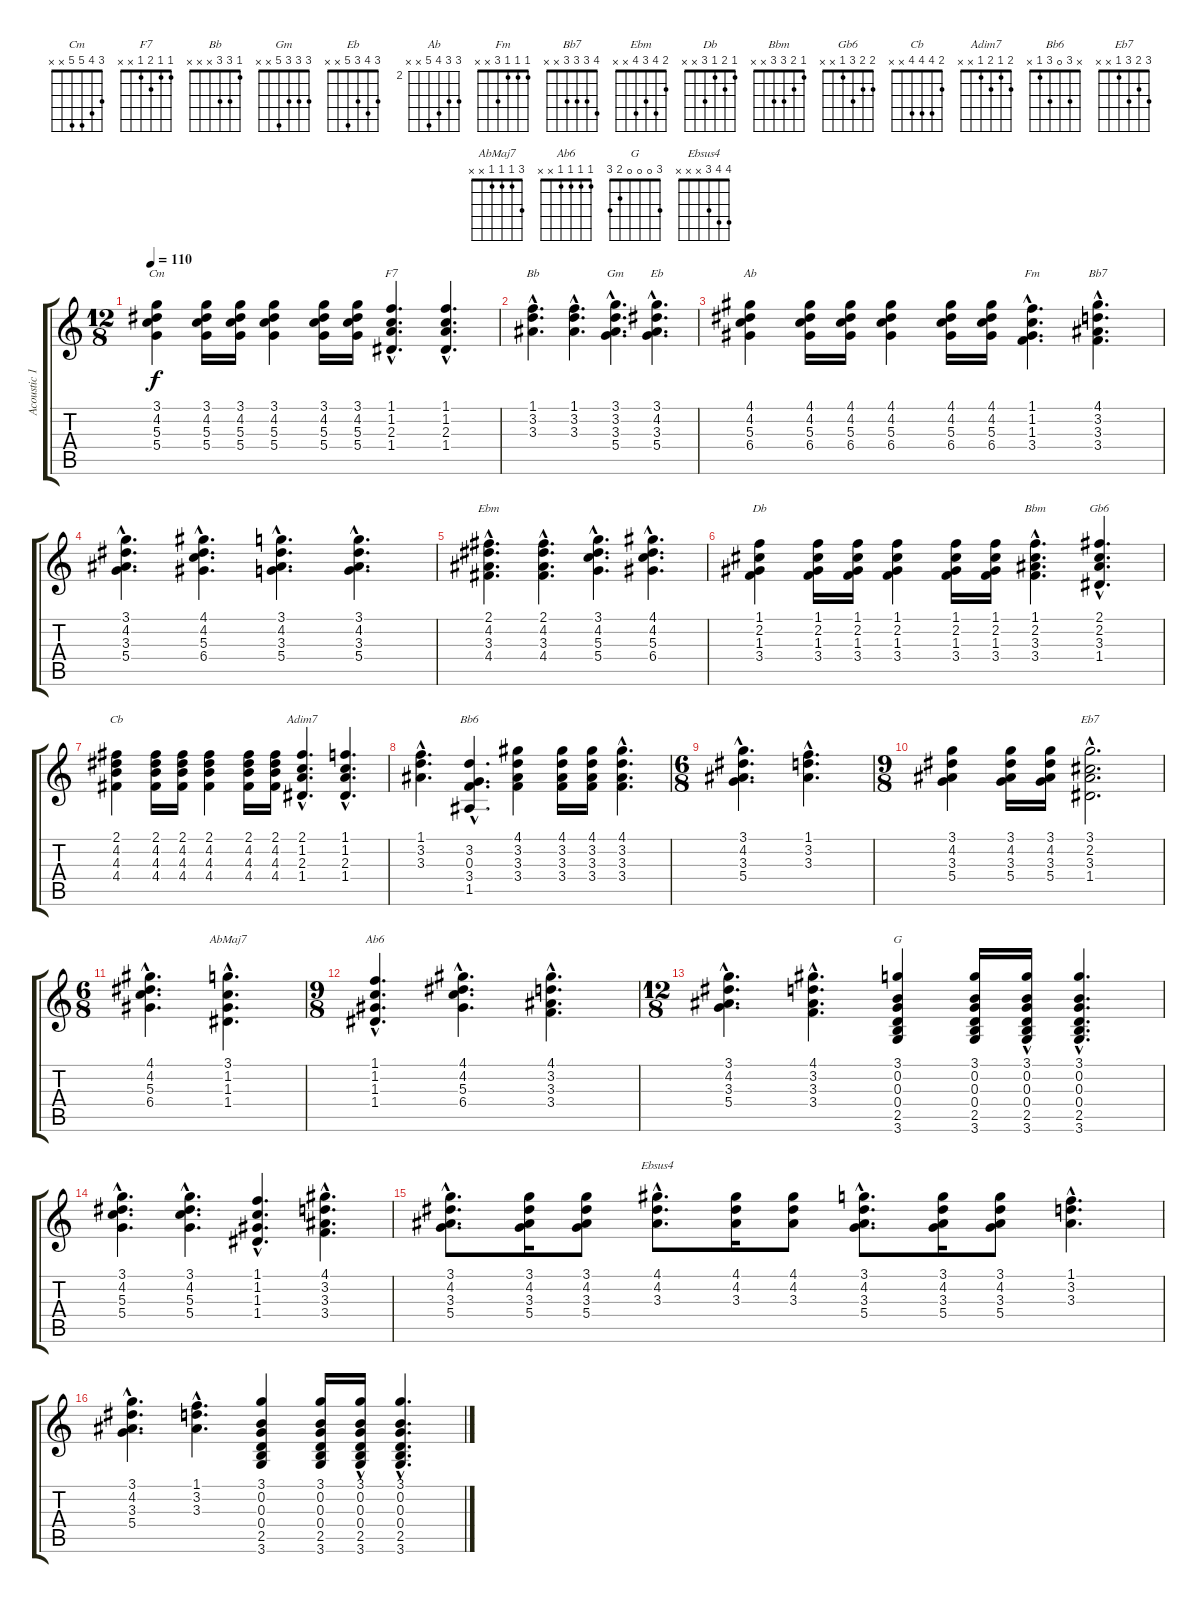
\track ("Acoustic 12 String Guitar" "Acoustic 1") {instrument acousticguitarnylon}
\staff {score tabs}
\tuning (E4 B3 G3 D3 A2 E2) {hide}
\chord ("Cm" 3 4 5 5 x x)
\chord ("F7" 1 1 2 1 x x)
\chord ("Bb" 1 3 3 x x x)
\chord ("Gm" 3 3 3 5 x x)
\chord ("Eb" 3 4 3 5 x x)
\chord ("Ab" 4 4 5 6 x x) {firstfret 2}
\chord ("Fm" 1 1 1 3 x x)
\chord ("Bb7" 4 3 3 3 x x)
\chord ("Ebm" 2 4 3 4 x x)
\chord ("Db" 1 2 1 3 x x)
\chord ("Bbm" 1 2 3 3 x x)
\chord ("Gb6" 2 2 3 1 x x)
\chord ("Cb" 2 4 4 4 x x)
\chord ("Adim7" 2 1 2 1 x x)
\chord ("Bb6" x 3 0 3 1 x)
\chord ("Eb7" 3 2 3 1 x x)
\chord ("AbMaj7" 3 1 1 1 x x)
\chord ("Ab6" 1 1 1 1 x x)
\chord ("G" 3 0 0 0 2 3)
\chord ("Ebsus4" 4 4 3 x x x)
\ts (12 8)
\section ("" " ")
\tempo 110
\clef g2
\ks c
(3.1 4.2 5.3 5.4).4{ch "Cm" dy f} (3.1 4.2 5.3 5.4).16 (3.1 4.2 5.3 5.4).16 (3.1 4.2 5.3 5.4).4 (3.1 4.2 5.3 5.4).16 (3.1 4.2 5.3 5.4).16 (1.1{hac} 1.2{hac} 2.3{hac} 1.4{hac}).4{d ch "F7"} (1.1{hac} 1.2{hac} 2.3{hac} 1.4{hac}).4{d} |
(1.1{hac} 3.2{hac} 3.3{hac}).4{d ch "Bb"} (1.1{hac} 3.2{hac} 3.3{hac}).4{d} (3.1{hac} 3.2{hac} 3.3{hac} 5.4{hac}).4{d ch "Gm"} (3.1{hac} 4.2{hac} 3.3{hac} 5.4{hac}).4{d ch "Eb"} |
(4.1 4.2 5.3 6.4).4{ch "Ab"} (4.1 4.2 5.3 6.4).16 (4.1 4.2 5.3 6.4).16 (4.1 4.2 5.3 6.4).4 (4.1 4.2 5.3 6.4).16 (4.1 4.2 5.3 6.4).16 (1.1{hac} 1.2{hac} 1.3{hac} 3.4{hac}).4{d ch "Fm"} (4.1{hac} 3.2{hac} 3.3{hac} 3.4{hac}).4{d ch "Bb7"} |
(3.1{hac} 4.2{hac} 3.3{hac} 5.4{hac}).4{d} (4.1{hac} 4.2{hac} 5.3{hac} 6.4{hac}).4{d} (3.1{hac} 4.2{hac} 3.3{hac} 5.4{hac}).4{d} (3.1{hac} 4.2{hac} 3.3{hac} 5.4{hac}).4{d} |
(2.1{hac} 4.2{hac} 3.3{hac} 4.4{hac}).4{d ch "Ebm"} (2.1{hac} 4.2{hac} 3.3{hac} 4.4{hac}).4{d} (3.1{hac} 4.2{hac} 5.3{hac} 5.4{hac}).4{d} (4.1{hac} 4.2{hac} 5.3{hac} 6.4{hac}).4{d} |
(1.1 2.2 1.3 3.4).4{ch "Db"} (1.1 2.2 1.3 3.4).16 (1.1 2.2 1.3 3.4).16 (1.1 2.2 1.3 3.4).4 (1.1 2.2 1.3 3.4).16 (1.1 2.2 1.3 3.4).16 (1.1{hac} 2.2{hac} 3.3{hac} 3.4{hac}).4{d ch "Bbm"} (2.1{hac} 2.2{hac} 3.3{hac} 1.4{hac}).4{d ch "Gb6"} |
(2.1 4.2 4.3 4.4).4{ch "Cb"} (2.1 4.2 4.3 4.4).16 (2.1 4.2 4.3 4.4).16 (2.1 4.2 4.3 4.4).4 (2.1 4.2 4.3 4.4).16 (2.1 4.2 4.3 4.4).16 (2.1{hac} 1.2{hac} 2.3{hac} 1.4{hac}).4{d ch "Adim7"} (1.1{hac} 1.2{hac} 2.3{hac} 1.4{hac}).4{d} |
(1.1{hac} 3.2{hac} 3.3{hac}).4{d} (3.2{hac} 0.3{hac} 3.4{hac} 1.5{hac}).4{d ch "Bb6"} (4.1 3.2 3.3 3.4).4 (4.1 3.2 3.3 3.4).16 (4.1 3.2 3.3 3.4).16 (4.1{hac} 3.2{hac} 3.3{hac} 3.4{hac}).4{d} |
\ts (6 8)
\section ("" " ")
(3.1{hac} 4.2{hac} 3.3{hac} 5.4{hac}).4{d} (1.1{hac} 3.2{hac} 3.3{hac}).4{d} |
\ts (9 8)
(3.1 4.2 3.3 5.4).4 (3.1 4.2 3.3 5.4).16 (3.1 4.2 3.3 5.4).16 (3.1{hac} 2.2{hac} 3.3{hac} 1.4{hac}).2{d ch "Eb7"} |
\ts (6 8)
(4.1{hac} 4.2{hac} 5.3{hac} 6.4{hac}).4{d} (3.1{hac} 1.2{hac} 1.3{hac} 1.4{hac}).4{d ch "AbMaj7"} |
\ts (9 8)
(1.1{hac} 1.2{hac} 1.3{hac} 1.4{hac}).4{d ch "Ab6"} (4.1{hac} 4.2{hac} 5.3{hac} 6.4{hac}).4{d} (4.1{hac} 3.2{hac} 3.3{hac} 3.4{hac}).4{d} |
\ts (12 8)
(3.1{hac} 4.2{hac} 3.3{hac} 5.4{hac}).4{d} (4.1{hac} 3.2{hac} 3.3{hac} 3.4{hac}).4{d} (3.1 0.2 0.3 0.4 2.5 3.6).4{ch "G"} (3.1 0.2 0.3 0.4 2.5 3.6).16 (3.1{hac} 0.2 0.3 0.4 2.5 3.6).16 (3.1{hac} 0.2{hac} 0.3{hac} 0.4{hac} 2.5{hac} 3.6{hac}).4{d} |
(3.1{hac} 4.2{hac} 5.3{hac} 5.4{hac}).4{d} (3.1{hac} 4.2{hac} 5.3{hac} 5.4{hac}).4{d} (1.1{hac} 1.2{hac} 1.3{hac} 1.4{hac}).4{d} (4.1{hac} 3.2{hac} 3.3{hac} 3.4{hac}).4{d} |
(3.1{hac} 4.2{hac} 3.3{hac} 5.4{hac}).8{d} (3.1 4.2 3.3 5.4).16 (3.1 4.2 3.3 5.4).8 (4.1{hac} 4.2{hac} 3.3{hac}).8{d ch "Ebsus4"} (4.1 4.2 3.3).16 (4.1 4.2 3.3).8 (3.1{hac} 4.2{hac} 3.3{hac} 5.4{hac}).8{d} (3.1 4.2 3.3 5.4).16 (3.1 4.2 3.3 5.4).8 (1.1{hac} 3.2{hac} 3.3{hac}).4{d} |
(3.1{hac} 4.2{hac} 3.3{hac} 5.4{hac}).4{d} (1.1{hac} 3.2{hac} 3.3{hac}).4{d} (3.1 0.2 0.3 0.4 2.5 3.6).4 (3.1 0.2 0.3 0.4 2.5 3.6).16 (3.1{hac} 0.2 0.3 0.4 2.5 3.6).16 (3.1{hac} 0.2{hac} 0.3{hac} 0.4{hac} 2.5{hac} 3.6{hac}).4{d}
